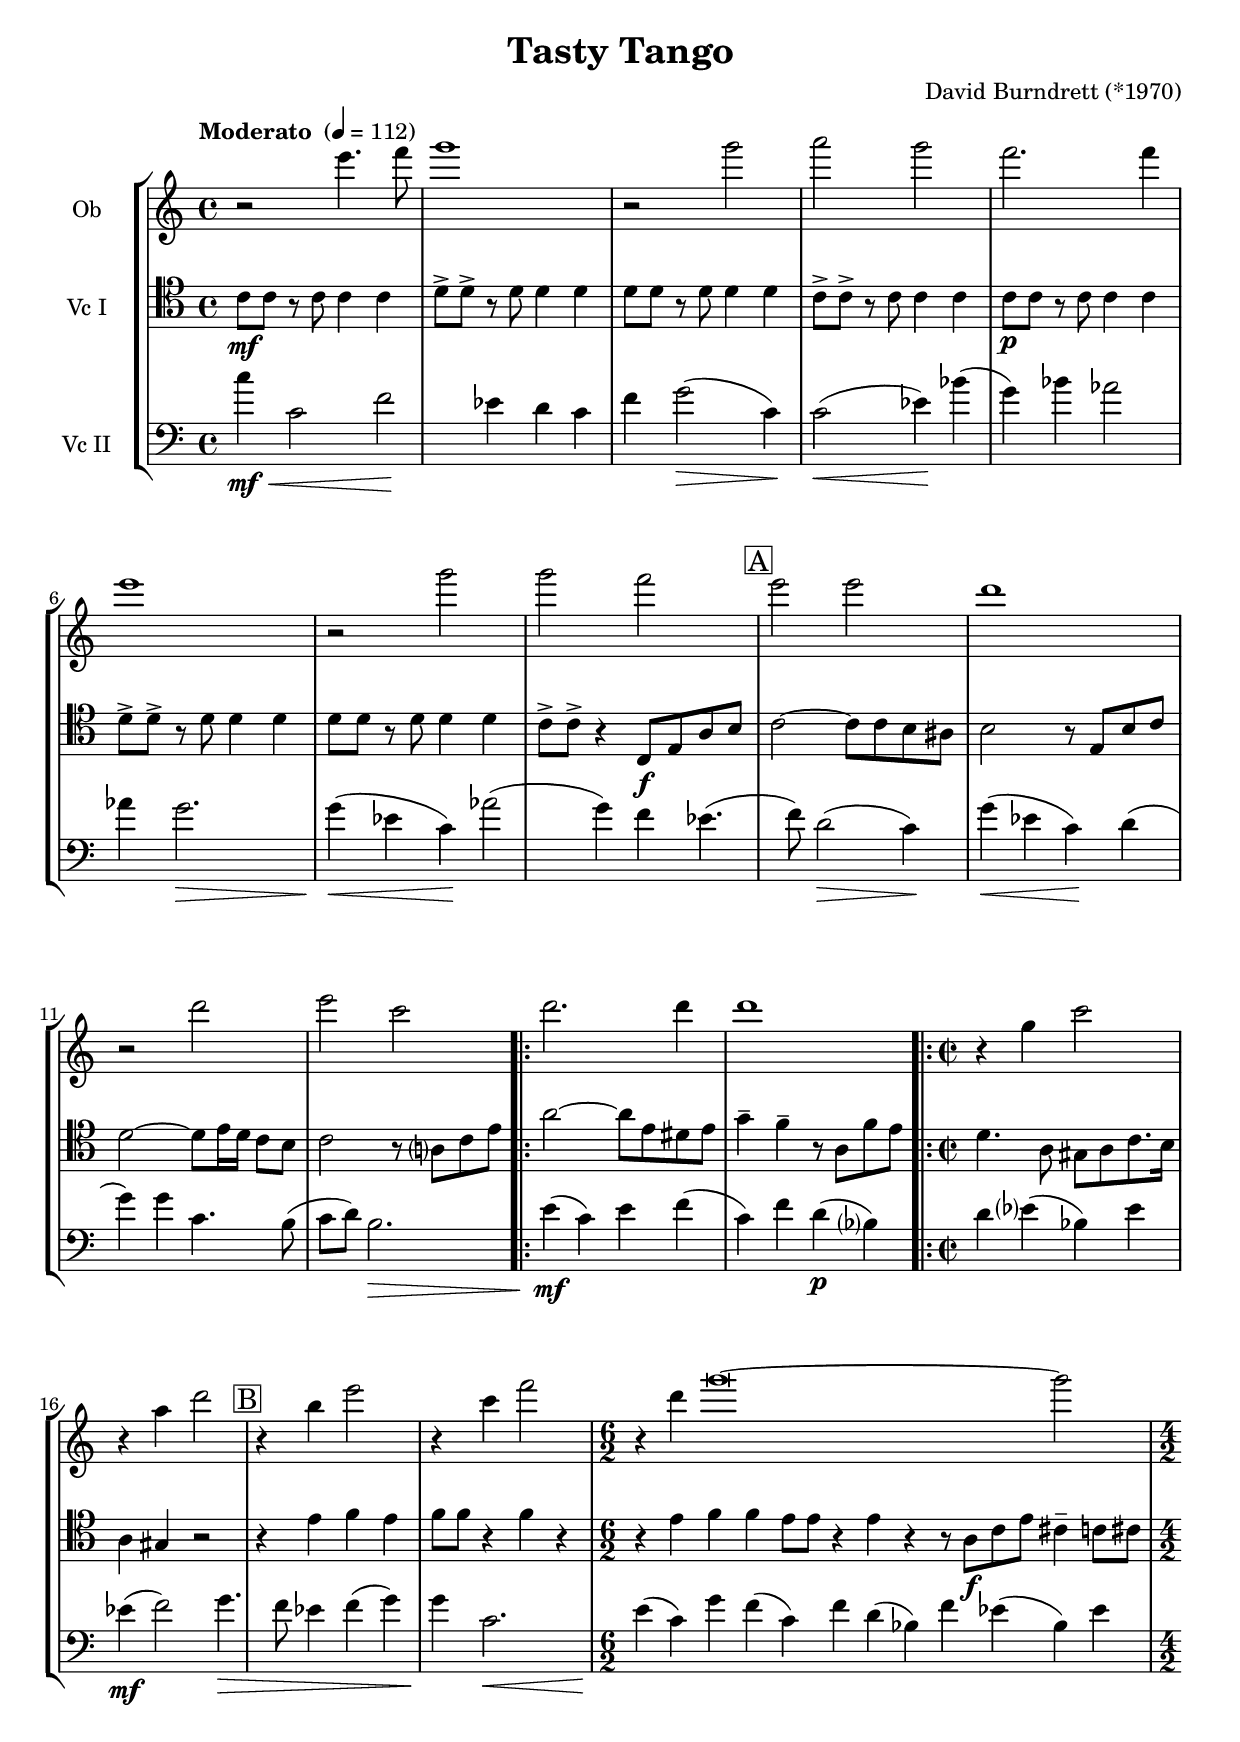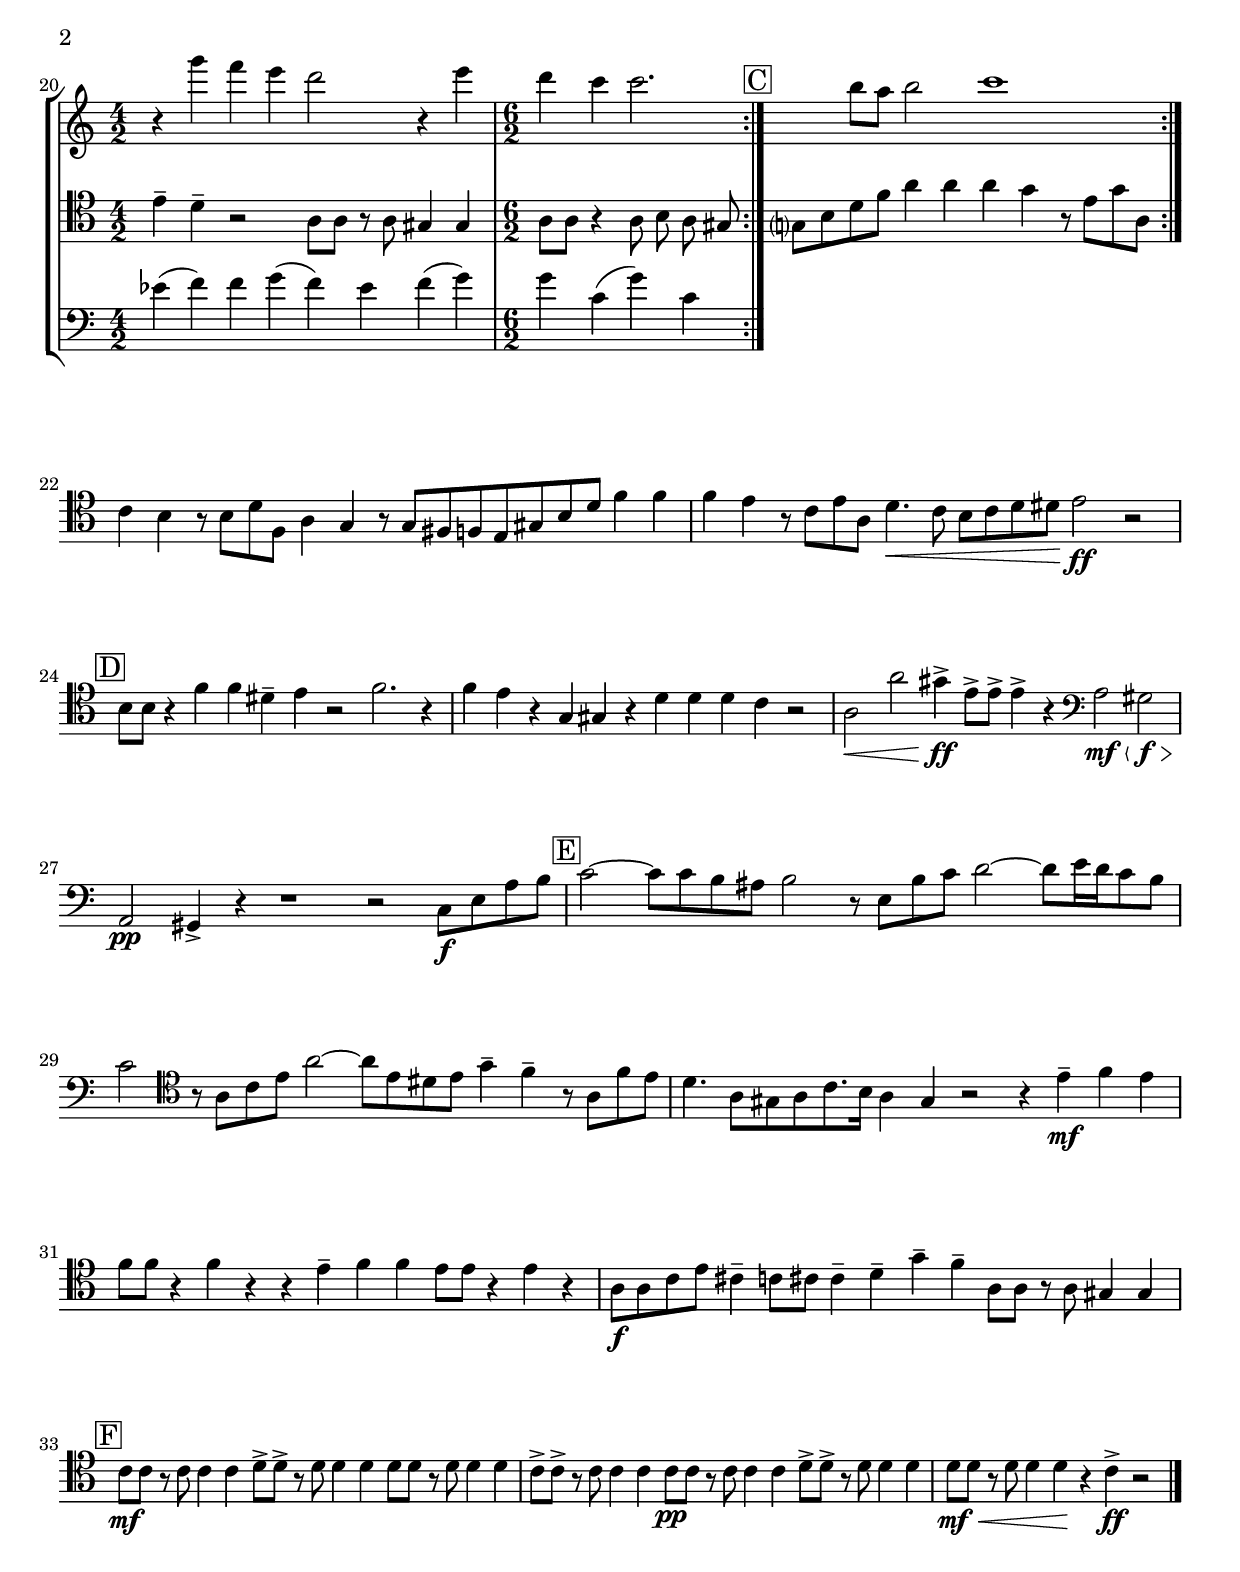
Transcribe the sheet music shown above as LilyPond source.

\version "2.14.2"
\include "deutsch.ly"

#(set-global-staff-size 19.8)

\header {
  title = "Tasty Tango"
  composer = "David Burndrett (*1970)"
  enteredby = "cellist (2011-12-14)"
}

voiceconsts = {
 \key g \major
 \time 4/4
 \clef "bass"
% \numericTimeSignature
 \compressFullBarRests
 \tempo "Moderato " 4=112
}

%minstr = "harpsichord"
mihi = "clarinet"
%minstr = "accordion"
milo = "bassoon"

arco = \markup \italic \bold "arco"
pizz = \markup \italic \bold "pizz."

\include "v1.ily"
vb = \relative c' {
  \voiceconsts
  \clef "tenor"

  g8\mf g r g g4 g
  a8-> a-> r a a4 a
  a8 a r a a4 a
  g8-> g-> r g g4 g

  g8\p g r g g4 g
  a8-> a-> r a a4 a
  a8 a r a a4 a
  g8-> g-> r4 g,8\f h e fis \mark \markup \box "A"

  g2~ g8 g fis eis
  fis2 r8 h, fis' g
  a2~ a8 h16 a g8 fis
  g2 r8 e? g h

  e2~ e8 h ais h
  d4-- c-- r8 e, c' h
  a4. e8 dis e g8. fis16
  e4 dis r2 \mark \markup \box "B"

  r4 h' c h
  c8 c r4 c r
  r h c c
  h8 h r4 h r

  r8 e,\f g h gis4-- g8 gis
  h4-- a-- r2
  e8 e r e dis4 dis
  e8 e r4 e8 fis e dis \mark \markup \box "C"

  d? fis a c e4 e
  e d r8 h d e,
  g4 fis r8 fis a c,
  e4 d r8 d cis c

  h dis fis a c4 c
  c h r8 g h e,
  a4.\< g8 fis g a ais\!
  h2\ff r \mark \markup \box "D"

  fis8 fis r4 c' c
  ais-- h r2
  c2. r4
  c h r d,
  dis r a' a
  a g r2

  e\< e'
  dis4->\!\ff h8-> h-> h4-> r \clef "bass"
  e,2\mf\< dis\!\f\>
  e,\!\pp dis4-> r
  r1

  r2 g8\f h e fis \mark \markup \box "E"
  g2~ g8 g fis eis
  fis2 r8 h, fis' g
  a2~ a8 h16 a g8 fis
  g2 \clef "tenor" r8 e g h

  e2~ e8 h ais h
  d4-- c-- r8 e, c' h
  a4. e8 dis e g8. fis16
  e4 dis r2
  r4 h'--\mf c h

  c8 c r4 c r
  r h-- c c
  h8 h r4 h r
  e,8\f e g h gis4-- g8 gis
  gis4-- a-- d-- c--

  e,8 e r e dis4 dis \mark \markup \box "F"
  g8\mf g r g g4 g
  a8-> a-> r a a4 a
  a8 a r a a4 a

  g8-> g-> r g g4 g
  g8\pp g r g g4 g
  a8-> a-> r a a4 a
  a8\mf\< a r a a4 a\!
  r g->\ff r2 \bar "|."
}

\include "v3.ily"

music = \new StaffGroup <<
      \new Staff {
	\set Staff.midiInstrument = \mihi
	\set Staff.instrumentName = #"Ob"
	\transpose g c'' { \va }
      }

      \new Staff {
	\set Staff.midiInstrument = \milo
	\set Staff.instrumentName = #"Vc I"
	\transpose g c' { \vb }
      }

      \new Staff {
	\set Staff.midiInstrument = \milo
	\set Staff.instrumentName = #"Vc II"
	\transpose g c' { \vc }
      }
>>

\book {
  \score {
    \music
    \layout {}
  }

  \score {
    \unfoldRepeats \music

    \midi {
      \context {
        \Score
      }
    }
  }
}
